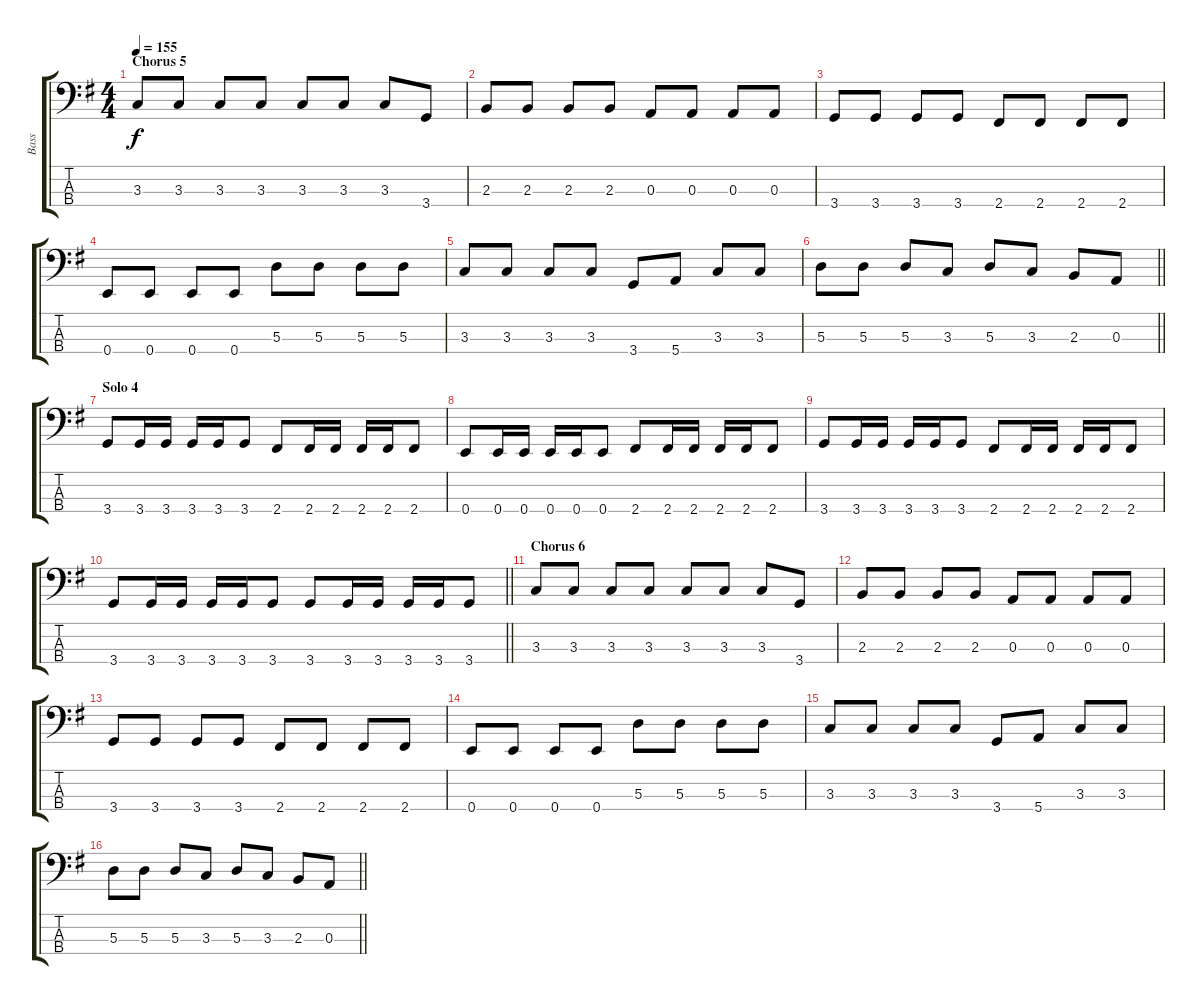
\track ("Bass" "Bass") {instrument electricbasspick}
\staff {score tabs}
\tuning (G2 D2 A1 E1) {hide}
\ts (4 4)
\section ("" "Chorus 5")
\tempo 155
\clef f4
\ks g
3.3.8{dy f} 3.3.8 3.3.8 3.3.8 3.3.8 3.3.8 3.3.8 3.4.8 |
2.3.8 2.3.8 2.3.8 2.3.8 0.3.8 0.3.8 0.3.8 0.3.8 |
3.4.8 3.4.8 3.4.8 3.4.8 2.4.8 2.4.8 2.4.8 2.4.8 |
0.4.8 0.4.8 0.4.8 0.4.8 5.3.8 5.3.8 5.3.8 5.3.8 |
3.3.8 3.3.8 3.3.8 3.3.8 3.4.8 5.4.8 3.3.8 3.3.8 |
\barLineRight lightlight
5.3.8 5.3.8 5.3.8 3.3.8 5.3.8 3.3.8 2.3.8 0.3.8 |
\section ("" "Solo 4")
3.4.8 3.4.16 3.4.16 3.4.16 3.4.16 3.4.8 2.4.8 2.4.16 2.4.16 2.4.16 2.4.16 2.4.8 |
0.4.8 0.4.16 0.4.16 0.4.16 0.4.16 0.4.8 2.4.8 2.4.16 2.4.16 2.4.16 2.4.16 2.4.8 |
3.4.8 3.4.16 3.4.16 3.4.16 3.4.16 3.4.8 2.4.8 2.4.16 2.4.16 2.4.16 2.4.16 2.4.8 |
\barLineRight lightlight
3.4.8 3.4.16 3.4.16 3.4.16 3.4.16 3.4.8 3.4.8 3.4.16 3.4.16 3.4.16 3.4.16 3.4.8 |
\section ("" "Chorus 6")
3.3.8 3.3.8 3.3.8 3.3.8 3.3.8 3.3.8 3.3.8 3.4.8 |
2.3.8 2.3.8 2.3.8 2.3.8 0.3.8 0.3.8 0.3.8 0.3.8 |
3.4.8 3.4.8 3.4.8 3.4.8 2.4.8 2.4.8 2.4.8 2.4.8 |
0.4.8 0.4.8 0.4.8 0.4.8 5.3.8 5.3.8 5.3.8 5.3.8 |
3.3.8 3.3.8 3.3.8 3.3.8 3.4.8 5.4.8 3.3.8 3.3.8 |
\barLineRight lightlight
5.3.8 5.3.8 5.3.8 3.3.8 5.3.8 3.3.8 2.3.8 0.3.8
